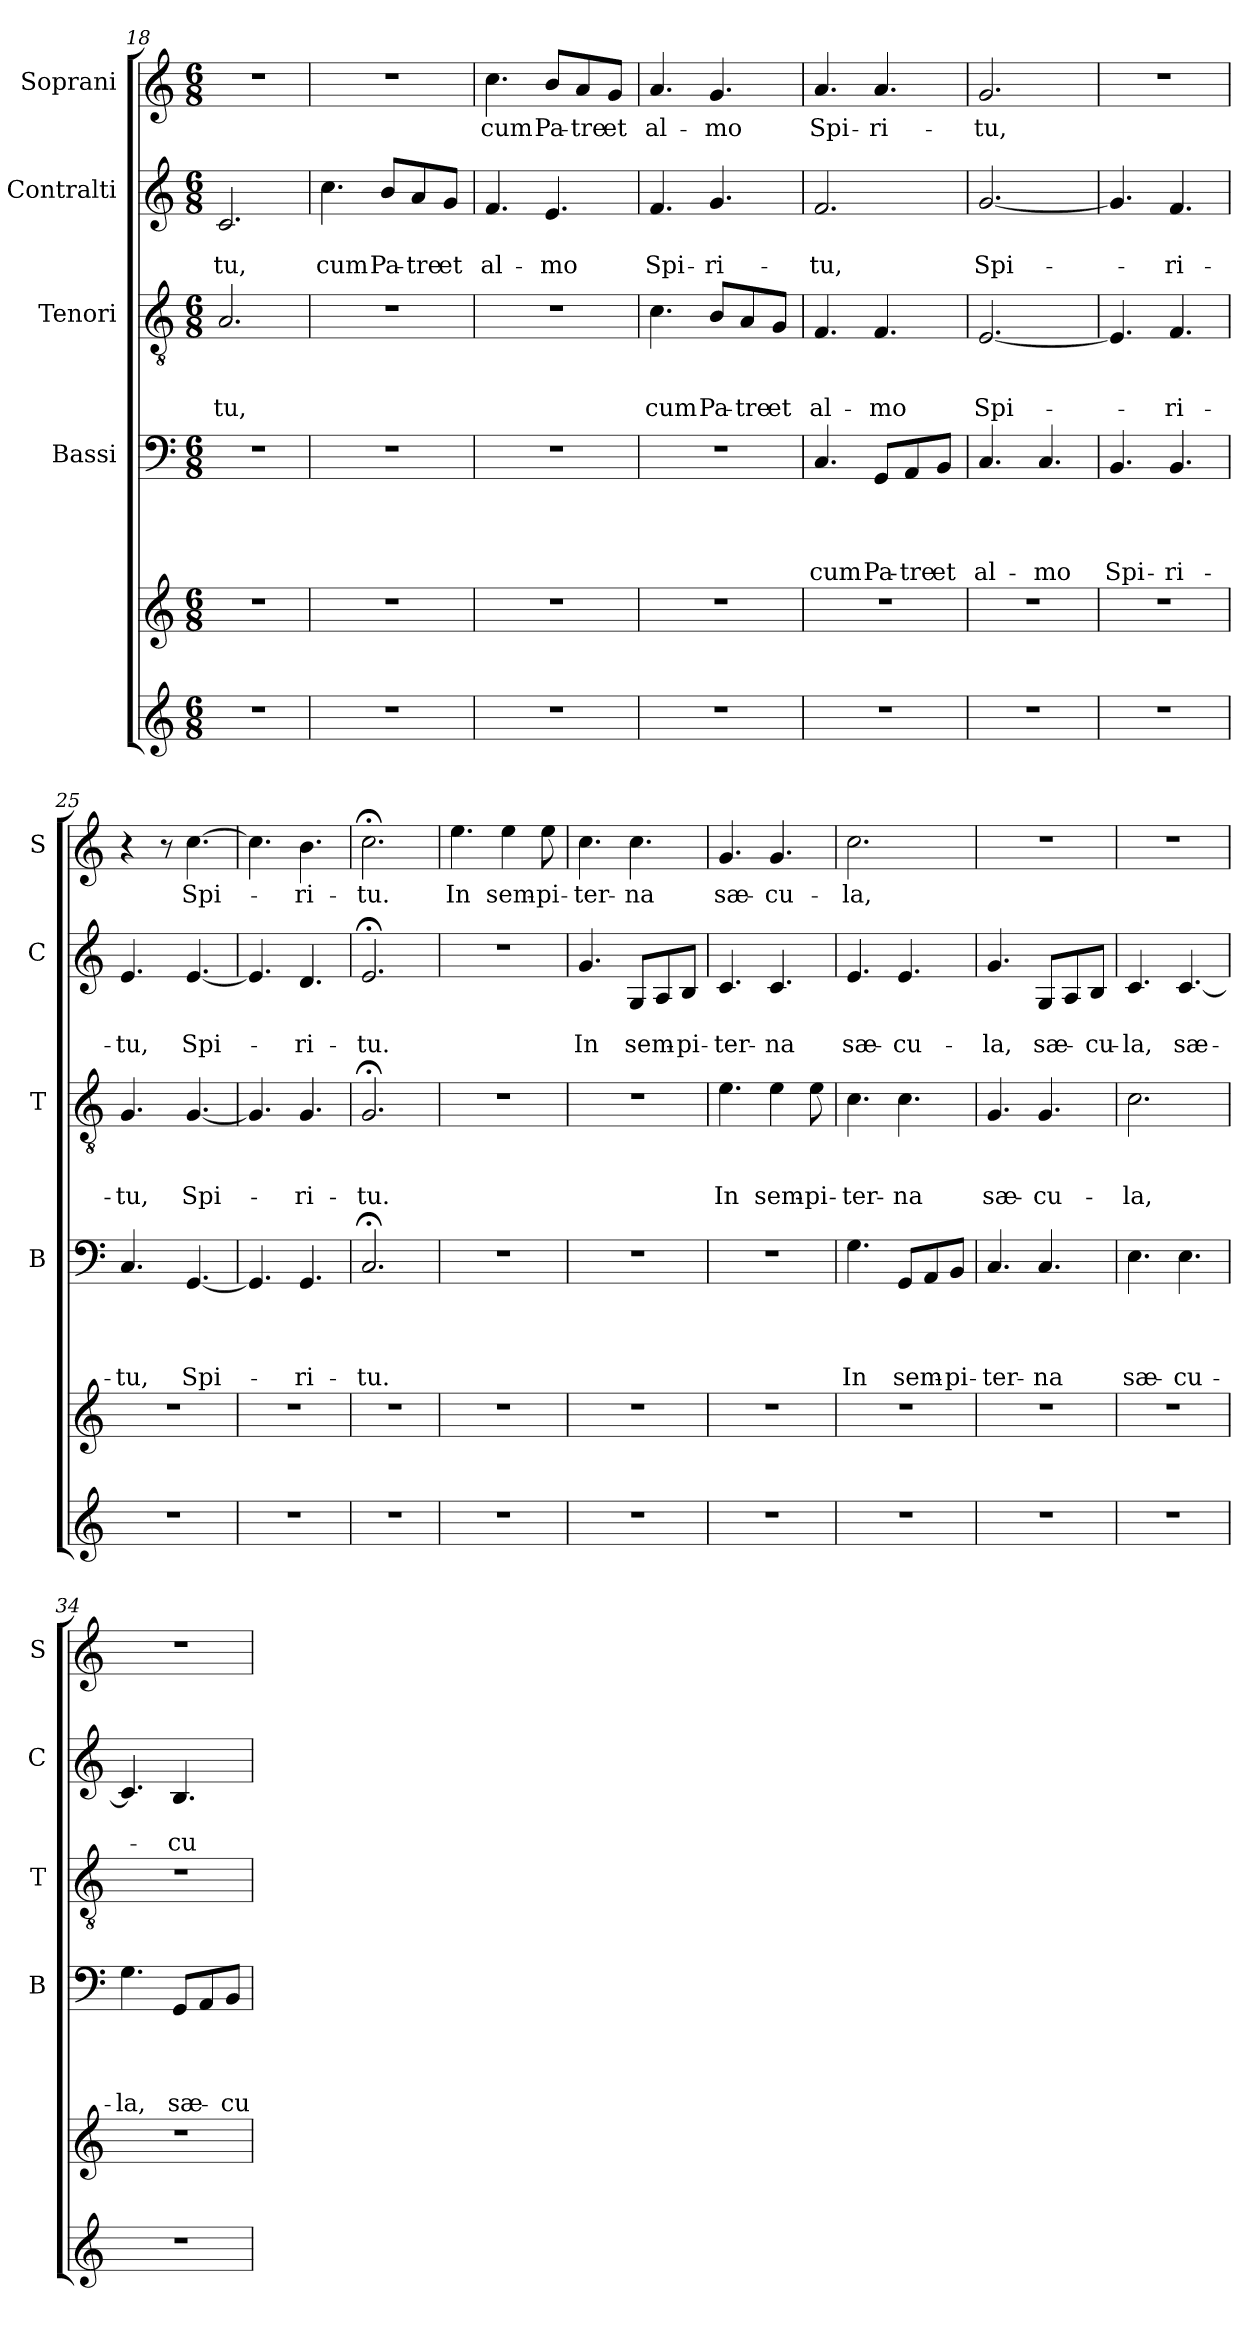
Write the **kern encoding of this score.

**kern	**kern	**kern	**text	**text	**text	**text	**kern	**text	**text	**text	**kern	**text	**text	**kern	**text
*part5	*part5	*part4	*part4	*part4	*part4	*part4	*part3	*part3	*part3	*part3	*part2	*part2	*part2	*part1	*part1
*staff6	*staff5	*staff4	*staff4	*staff4	*staff4	*staff4	*staff3	*staff3	*staff3	*staff3	*staff2	*staff2	*staff2	*staff1	*staff1
*	*	*I"Bassi	*	*	*	*	*I"Tenori	*	*	*	*I"Contralti	*	*	*I"Soprani	*
*	*	*I'B	*	*	*	*	*I'T	*	*	*	*I'C	*	*	*I'S	*
*clefG2	*clefG2	*clefF4	*	*	*	*	*clefGv2	*	*	*	*clefG2	*	*	*clefG2	*
*k[]	*k[]	*k[]	*	*	*	*	*k[]	*	*	*	*k[]	*	*	*k[]	*
*C:	*C:	*C:	*	*	*	*	*C:	*	*	*	*C:	*	*	*C:	*
*M6/8	*M6/8	*M6/8	*	*	*	*	*M6/8	*	*	*	*M6/8	*	*	*M6/8	*
=18	=18	=18	=18	=18	=18	=18	=18	=18	=18	=18	=18	=18	=18	=18	=18
!	!	!LO:N:vis=1	!	!	!	!	!	!	!	!LO:LY:b	!	!	!LO:LY:b	!LO:N:vis=1	!
2.r	2.r	2.r	.	.	.	.	2.A/	.	.	-tu,	2.c/	.	-tu,	2.r	.
!!LO:LB:g=z
=19	=19	=19	=19	=19	=19	=19	=19	=19	=19	=19	=19	=19	=19	=19	=19
!	!	!LO:N:vis=1	!	!	!	!	!LO:N:vis=1	!	!	!	!	!	!LO:LY:b	!LO:N:vis=1	!
2.r	2.r	2.r	.	.	.	.	2.r	.	.	.	4.cc\	.	cum	2.r	.
!	!	!	!	!	!	!	!	!	!	!	!	!	!LO:LY:b	!	!
.	.	.	.	.	.	.	.	.	.	.	8b/L	.	Pa-	.	.
!	!	!	!	!	!	!	!	!	!	!	!	!	!LO:LY:b	!	!
.	.	.	.	.	.	.	.	.	.	.	8a/	.	-tre	.	.
!	!	!	!	!	!	!	!	!	!	!	!	!	!LO:LY:b	!	!
.	.	.	.	.	.	.	.	.	.	.	8g/J	.	et	.	.
=20	=20	=20	=20	=20	=20	=20	=20	=20	=20	=20	=20	=20	=20	=20	=20
!	!	!LO:N:vis=1	!	!	!	!	!LO:N:vis=1	!	!	!	!	!	!LO:LY:b	!	!LO:LY:b
2.r	2.r	2.r	.	.	.	.	2.r	.	.	.	4.f/	.	al-	4.cc\	cum
!	!	!	!	!	!	!	!	!	!	!	!	!	!LO:LY:b	!	!LO:LY:b
.	.	.	.	.	.	.	.	.	.	.	4.e/	.	-mo	8b/L	Pa-
!	!	!	!	!	!	!	!	!	!	!	!	!	!	!	!LO:LY:b
.	.	.	.	.	.	.	.	.	.	.	.	.	.	8a/	-tre
!	!	!	!	!	!	!	!	!	!	!	!	!	!	!	!LO:LY:b
.	.	.	.	.	.	.	.	.	.	.	.	.	.	8g/J	et
=21	=21	=21	=21	=21	=21	=21	=21	=21	=21	=21	=21	=21	=21	=21	=21
!	!	!LO:N:vis=1	!	!	!	!	!	!	!	!LO:LY:b	!	!	!LO:LY:b	!	!LO:LY:b
2.r	2.r	2.r	.	.	.	.	4.c\	.	.	cum	4.f/	.	Spi-	4.a/	al-
!	!	!	!	!	!	!	!	!	!	!LO:LY:b	!	!	!LO:LY:b	!	!LO:LY:b
.	.	.	.	.	.	.	8B/L	.	.	Pa-	4.g/	.	-ri-	4.g/	-mo
!	!	!	!	!	!	!	!	!	!	!LO:LY:b	!	!	!	!	!
.	.	.	.	.	.	.	8A/	.	.	-tre	.	.	.	.	.
!	!	!	!	!	!	!	!	!	!	!LO:LY:b	!	!	!	!	!
.	.	.	.	.	.	.	8G/J	.	.	et	.	.	.	.	.
=22	=22	=22	=22	=22	=22	=22	=22	=22	=22	=22	=22	=22	=22	=22	=22
!	!	!	!	!	!	!LO:LY:b	!	!	!	!LO:LY:b	!	!	!LO:LY:b	!	!LO:LY:b
2.r	2.r	4.C/	.	.	.	cum	4.F/	.	.	al-	2.f/	.	-tu,	4.a/	Spi-
!	!	!	!	!	!	!LO:LY:b	!	!	!	!LO:LY:b	!	!	!	!	!LO:LY:b
.	.	8GG/L	.	.	.	Pa-	4.F/	.	.	-mo	.	.	.	4.a/	-ri-
!	!	!	!	!	!	!LO:LY:b	!	!	!	!	!	!	!	!	!
.	.	8AA/	.	.	.	-tre	.	.	.	.	.	.	.	.	.
!	!	!	!	!	!	!LO:LY:b	!	!	!	!	!	!	!	!	!
.	.	8BB/J	.	.	.	et	.	.	.	.	.	.	.	.	.
=23	=23	=23	=23	=23	=23	=23	=23	=23	=23	=23	=23	=23	=23	=23	=23
!	!	!	!	!	!	!LO:LY:b	!	!	!	!LO:LY:b	!	!	!LO:LY:b	!	!LO:LY:b
2.r	2.r	4.C/	.	.	.	al-	[<2.E/	.	.	Spi-	[<2.g/	.	Spi-	2.g/	-tu,
!	!	!	!	!	!	!LO:LY:b	!	!	!	!	!	!	!	!	!
.	.	4.C/	.	.	.	-mo	.	.	.	.	.	.	.	.	.
=24	=24	=24	=24	=24	=24	=24	=24	=24	=24	=24	=24	=24	=24	=24	=24
!	!	!	!	!	!	!LO:LY:b	!	!	!	!	!	!	!	!LO:N:vis=1	!
2.r	2.r	4.BB/	.	.	.	Spi-	4.E/]	.	.	.	4.g/]	.	.	2.r	.
!	!	!	!	!	!	!LO:LY:b	!	!	!	!LO:LY:b	!	!	!LO:LY:b	!	!
.	.	4.BB/	.	.	.	-ri-	4.F/	.	.	-ri-	4.f/	.	-ri-	.	.
!!LO:LB:g=z
=25	=25	=25	=25	=25	=25	=25	=25	=25	=25	=25	=25	=25	=25	=25	=25
!	!	!	!	!	!	!LO:LY:b	!	!	!	!LO:LY:b	!	!	!LO:LY:b	!	!
2.r	2.r	4.C/	.	.	.	-tu,	4.G/	.	.	-tu,	4.e/	.	-tu,	4r	.
.	.	.	.	.	.	.	.	.	.	.	.	.	.	8r	.
!	!	!	!	!	!	!LO:LY:b	!	!	!	!LO:LY:b	!	!	!LO:LY:b	!	!LO:LY:b
.	.	[<4.GG/	.	.	.	Spi-	[<4.G/	.	.	Spi-	[<4.e/	.	Spi-	[>4.cc\	Spi-
=26	=26	=26	=26	=26	=26	=26	=26	=26	=26	=26	=26	=26	=26	=26	=26
2.r	2.r	4.GG/]	.	.	.	.	4.G/]	.	.	.	4.e/]	.	.	4.cc\]	.
!	!	!	!	!	!	!LO:LY:b	!	!	!	!LO:LY:b	!	!	!LO:LY:b	!	!LO:LY:b
.	.	4.GG/	.	.	.	-ri-	4.G/	.	.	-ri-	4.d/	.	-ri-	4.b\	-ri-
=27	=27	=27	=27	=27	=27	=27	=27	=27	=27	=27	=27	=27	=27	=27	=27
!	!	!	!	!	!	!LO:LY:b	!	!	!	!LO:LY:b	!	!	!LO:LY:b	!	!LO:LY:b
2.r	2.r	2.C;/	.	.	.	-tu.	2.G;/	.	.	-tu.	2.e;/	.	-tu.	2.cc;<\	-tu.
=28	=28	=28	=28	=28	=28	=28	=28	=28	=28	=28	=28	=28	=28	=28	=28
!	!	!LO:N:vis=1	!	!	!	!	!LO:N:vis=1	!	!	!	!LO:N:vis=1	!	!	!	!LO:LY:b
2.r	2.r	2.r	.	.	.	.	2.r	.	.	.	2.r	.	.	4.ee\	In
!	!	!	!	!	!	!	!	!	!	!	!	!	!	!	!LO:LY:b
.	.	.	.	.	.	.	.	.	.	.	.	.	.	4ee\	sem-
!	!	!	!	!	!	!	!	!	!	!	!	!	!	!	!LO:LY:b
.	.	.	.	.	.	.	.	.	.	.	.	.	.	8ee\	-pi-
=29	=29	=29	=29	=29	=29	=29	=29	=29	=29	=29	=29	=29	=29	=29	=29
!	!	!LO:N:vis=1	!	!	!	!	!LO:N:vis=1	!	!	!	!	!	!LO:LY:b	!	!LO:LY:b
2.r	2.r	2.r	.	.	.	.	2.r	.	.	.	4.g/	.	In	4.cc\	-ter-
!	!	!	!	!	!	!	!	!	!	!	!	!	!LO:LY:b	!	!LO:LY:b
.	.	.	.	.	.	.	.	.	.	.	8G/L	.	sem-	4.cc\	-na
.	.	.	.	.	.	.	.	.	.	.	8A/	.	.	.	.
!	!	!	!	!	!	!	!	!	!	!	!	!	!LO:LY:b	!	!
.	.	.	.	.	.	.	.	.	.	.	8B/J	.	-pi-	.	.
=30	=30	=30	=30	=30	=30	=30	=30	=30	=30	=30	=30	=30	=30	=30	=30
!	!	!LO:N:vis=1	!	!	!	!	!	!	!	!LO:LY:b	!	!	!LO:LY:b	!	!LO:LY:b
2.r	2.r	2.r	.	.	.	.	4.e\	.	.	In	4.c/	.	-ter-	4.g/	sæ-
!	!	!	!	!	!	!	!	!	!	!LO:LY:b	!	!	!LO:LY:b	!	!LO:LY:b
.	.	.	.	.	.	.	4e\	.	.	sem-	4.c/	.	-na	4.g/	-cu-
!	!	!	!	!	!	!	!	!	!	!LO:LY:b	!	!	!	!	!
.	.	.	.	.	.	.	8e\	.	.	-pi-	.	.	.	.	.
=31	=31	=31	=31	=31	=31	=31	=31	=31	=31	=31	=31	=31	=31	=31	=31
!	!	!	!	!	!	!LO:LY:b	!	!	!	!LO:LY:b	!	!	!LO:LY:b	!	!LO:LY:b
2.r	2.r	4.G\	.	.	.	In	4.c\	.	.	-ter-	4.e/	.	sæ-	2.cc\	-la,
!	!	!	!	!	!	!LO:LY:b	!	!	!	!LO:LY:b	!	!	!LO:LY:b	!	!
.	.	8GG/L	.	.	.	sem-	4.c\	.	.	-na	4.e/	.	-cu-	.	.
.	.	8AA/	.	.	.	.	.	.	.	.	.	.	.	.	.
!	!	!	!	!	!	!LO:LY:b	!	!	!	!	!	!	!	!	!
.	.	8BB/J	.	.	.	-pi-	.	.	.	.	.	.	.	.	.
!!LO:PB:g=z
=32	=32	=32	=32	=32	=32	=32	=32	=32	=32	=32	=32	=32	=32	=32	=32
!	!	!	!	!	!	!LO:LY:b	!	!	!	!LO:LY:b	!	!	!LO:LY:b	!LO:N:vis=1	!
2.r	2.r	4.C/	.	.	.	-ter-	4.G/	.	.	sæ-	4.g/	.	-la,	2.r	.
!	!	!	!	!	!	!LO:LY:b	!	!	!	!LO:LY:b	!	!	!LO:LY:b	!	!
.	.	4.C/	.	.	.	-na	4.G/	.	.	-cu-	8G/L	.	sæ-	.	.
.	.	.	.	.	.	.	.	.	.	.	8A/	.	.	.	.
!	!	!	!	!	!	!	!	!	!	!	!	!	!LO:LY:b	!	!
.	.	.	.	.	.	.	.	.	.	.	8B/J	.	-cu-	.	.
=33	=33	=33	=33	=33	=33	=33	=33	=33	=33	=33	=33	=33	=33	=33	=33
!	!	!	!	!	!	!LO:LY:b	!	!	!	!LO:LY:b	!	!	!LO:LY:b	!LO:N:vis=1	!
2.r	2.r	4.E\	.	.	.	sæ-	2.c\	.	.	-la,	4.c/	.	-la,	2.r	.
!	!	!	!	!	!	!LO:LY:b	!	!	!	!	!	!	!LO:LY:b	!	!
.	.	4.E\	.	.	.	-cu-	.	.	.	.	[<4.c/	.	sæ-	.	.
=34	=34	=34	=34	=34	=34	=34	=34	=34	=34	=34	=34	=34	=34	=34	=34
!	!	!	!	!	!	!LO:LY:b	!LO:N:vis=1	!	!	!	!	!	!	!LO:N:vis=1	!
2.r	2.r	4.G\	.	.	.	-la,	2.r	.	.	.	4.c/]	.	.	2.r	.
!	!	!	!	!	!	!LO:LY:b	!	!	!	!	!	!	!LO:LY:b	!	!
.	.	8GG/L	.	.	.	sæ-	.	.	.	.	4.B/	.	-cu-	.	.
.	.	8AA/	.	.	.	.	.	.	.	.	.	.	.	.	.
!	!	!	!	!	!	!LO:LY:b	!	!	!	!	!	!	!	!	!
.	.	8BB/J	.	.	.	-cu-	.	.	.	.	.	.	.	.	.
=	=	=	=	=	=	=	=	=	=	=	=	=	=	=	=
*-	*-	*-	*-	*-	*-	*-	*-	*-	*-	*-	*-	*-	*-	*-	*-
